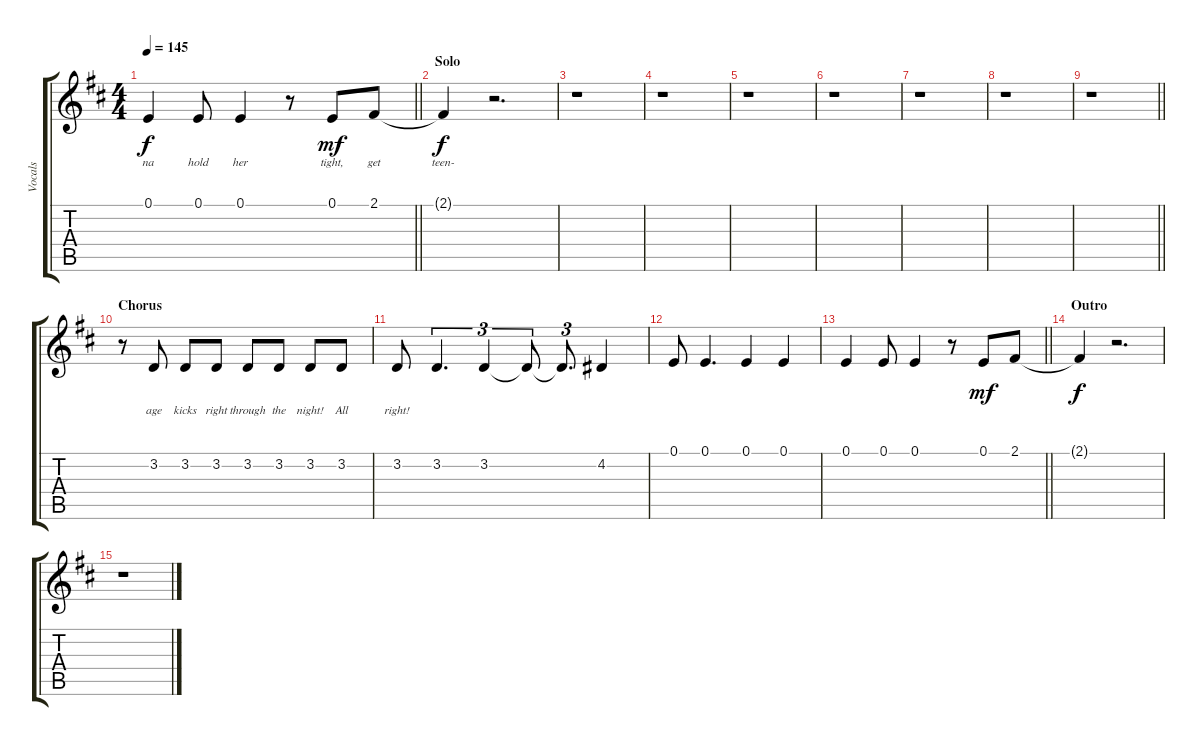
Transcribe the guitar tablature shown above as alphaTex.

\track ("Vocals" "Vocals") {instrument lead6voice}
\staff {score tabs}
\tuning (E4 B3 G3 D3 A2 E2) {hide}
\ts (4 4)
\tempo 145
\clef g2
\barLineRight lightlight
\ks d
0.1.4{lyrics (0 "na") lyrics (1 "") lyrics (2 "") lyrics (3 "") lyrics (4 "") dy f} 0.1.8{lyrics (0 "hold") lyrics (1 "") lyrics (2 "") lyrics (3 "") lyrics (4 "")} 0.1.4{lyrics (0 "her") lyrics (1 "") lyrics (2 "") lyrics (3 "") lyrics (4 "")} r.8 0.1.8{lyrics (0 "tight,") lyrics (1 "") lyrics (2 "") lyrics (3 "") lyrics (4 "") dy mf} 2.1.8{lyrics (0 "get") lyrics (1 "") lyrics (2 "") lyrics (3 "") lyrics (4 "")} |
\section ("" "Solo")
2.1{t}.4{lyrics (0 "teen-") lyrics (1 "") lyrics (2 "") lyrics (3 "") lyrics (4 "") dy f} r.2{d} |
r.1 |
r.1 |
r.1 |
r.1 |
r.1 |
r.1 |
\barLineRight lightlight
r.1 |
\section ("" "Chorus")
r.8 3.2.8{lyrics (0 "age") lyrics (1 "") lyrics (2 "") lyrics (3 "") lyrics (4 "")} 3.2.8{lyrics (0 "kicks") lyrics (1 "") lyrics (2 "") lyrics (3 "") lyrics (4 "")} 3.2.8{lyrics (0 "right") lyrics (1 "") lyrics (2 "") lyrics (3 "") lyrics (4 "")} 3.2.8{lyrics (0 "through") lyrics (1 "") lyrics (2 "") lyrics (3 "") lyrics (4 "")} 3.2.8{lyrics (0 "the") lyrics (1 "") lyrics (2 "") lyrics (3 "") lyrics (4 "")} 3.2.8{lyrics (0 "night!") lyrics (1 "") lyrics (2 "") lyrics (3 "") lyrics (4 "")} 3.2.8{lyrics (0 "All") lyrics (1 "") lyrics (2 "") lyrics (3 "") lyrics (4 "")} |
3.2.8{lyrics (0 "right!") lyrics (1 "") lyrics (2 "") lyrics (3 "") lyrics (4 "")} 3.2.4{d tu (3 2)} 3.2.4{tu (3 2)} 3.2{t}.8{tu (3 2)} 3.2{t}.8{d tu (3 2)} 4.2.4 |
0.1.8 0.1.4{d} 0.1.4 0.1.4 |
\barLineRight lightlight
0.1.4 0.1.8 0.1.4 r.8 0.1.8{dy mf} 2.1.8 |
\section ("" "Outro")
2.1{t}.4{dy f} r.2{d} |
r.1
